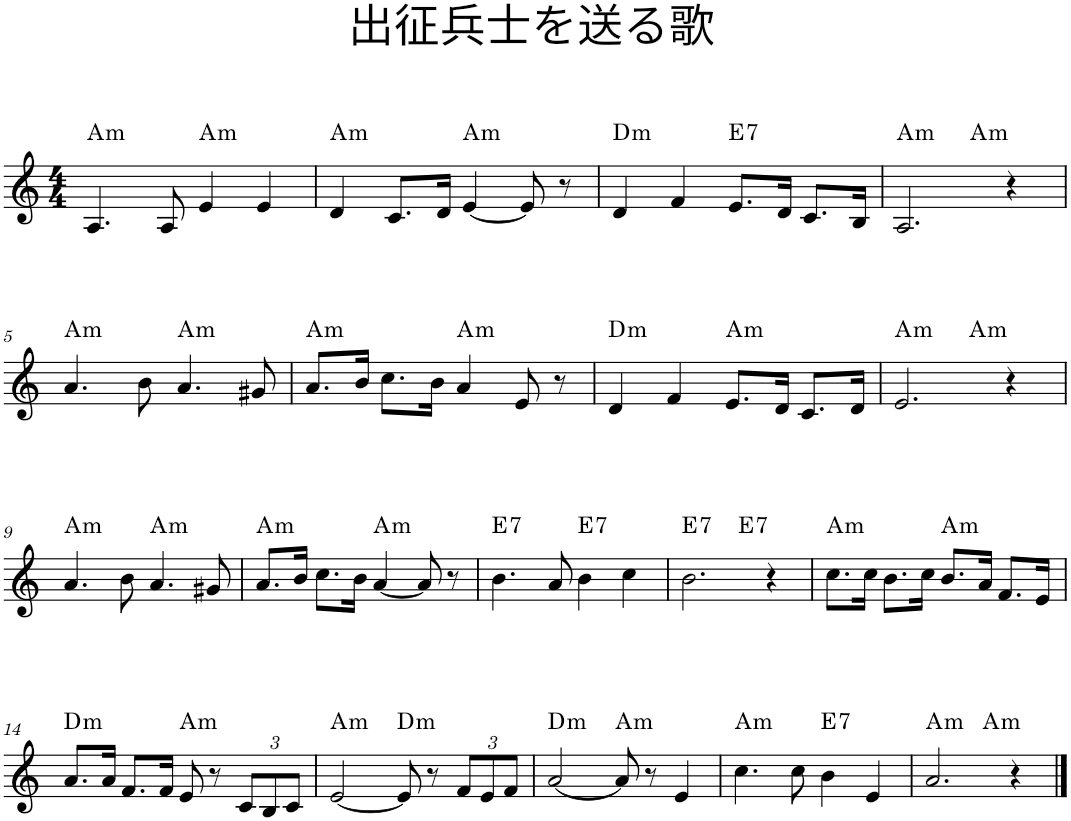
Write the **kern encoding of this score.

**kern	**harte
*part1	*part1
*staff1	*
*I"Piano	*
*I'Pno.	*
*clefG2	*
*k[]	*
*M4/4	*
=1	=1
!	!LO:H:kt=m
4.A/	A:min
8A/	.
!	!LO:H:kt=m
4e/	A:min
4e/	.
=2	=2
!	!LO:H:kt=m
4d/	A:min
8.c/L	.
16d/Jk	.
!	!LO:H:kt=m
[<4e/	A:min
8e/]	.
8r	.
=3	=3
!	!LO:H:kt=m
4d/	D:min
4f/	.
!	!LO:H:kt=7
8.e/L	E:7
16d/Jk	.
8.c/L	.
16B/Jk	.
=4	=4
!	!LO:H:kt=m
*^	*
2.A/	2ryy	A:min
!	!	!LO:H:kt=m
.	2ryy	A:min
4r	.	.
!!LO:LB:g=z	!!
=5	=5	=5
!	!	!LO:H:kt=m
*v	*v	*
4.a/	A:min
8b\	.
!	!LO:H:kt=m
4.a/	A:min
8g#X/	.
=6	=6
!	!LO:H:kt=m
8.a/L	A:min
16b/Jk	.
8.cc\L	.
16b\Jk	.
!	!LO:H:kt=m
4a/	A:min
8e/	.
8r	.
=7	=7
!	!LO:H:kt=m
4d/	D:min
4f/	.
!	!LO:H:kt=m
8.e/L	A:min
16d/Jk	.
8.c/L	.
16d/Jk	.
=8	=8
!	!LO:H:kt=m
*^	*
2.e/	2ryy	A:min
!	!	!LO:H:kt=m
.	2ryy	A:min
4r	.	.
!!LO:LB:g=z	!!
=9	=9	=9
!	!	!LO:H:kt=m
*v	*v	*
4.a/	A:min
8b\	.
!	!LO:H:kt=m
4.a/	A:min
8g#X/	.
=10	=10
!	!LO:H:kt=m
8.a/L	A:min
16b/Jk	.
8.cc\L	.
16b\Jk	.
!	!LO:H:kt=m
[<4a/	A:min
8a/]	.
8r	.
=11	=11
!	!LO:H:kt=7
4.b\	E:7
8a/	.
!	!LO:H:kt=7
4b\	E:7
4cc\	.
=12	=12
!	!LO:H:kt=7
*^	*
2.b\	2ryy	E:7
!	!	!LO:H:kt=7
.	2ryy	E:7
4r	.	.
=13	=13	=13
!	!	!LO:H:kt=m
*v	*v	*
8.cc\L	A:min
16cc\Jk	.
8.b\L	.
16cc\Jk	.
!	!LO:H:kt=m
8.b/L	A:min
16a/Jk	.
8.f/L	.
16e/Jk	.
!!LO:LB:g=z
=14	=14
!	!LO:H:kt=m
8.a/L	D:min
16a/Jk	.
8.f/L	.
16f/Jk	.
!	!LO:H:kt=m
8e/	A:min
8r	.
*Xbrackettup	*
12c/L	.
12B/	.
12c/J	.
=15	=15
!	!LO:H:kt=m
[<2e/	A:min
!	!LO:H:kt=m
8e/]	D:min
8r	.
12f/L	.
12e/	.
12f/J	.
=16	=16
!	!LO:H:kt=m
[2a/	D:min
!	!LO:H:kt=m
8a/]	A:min
8r	.
4e/	.
=17	=17
!	!LO:H:kt=m
4.cc\	A:min
8cc\	.
!	!LO:H:kt=7
4b\	E:7
4e/	.
=18	=18
!	!LO:H:kt=m
*^	*
2.a/	2ryy	A:min
!	!	!LO:H:kt=m
.	2ryy	A:min
4r	.	.
*v	*v	*
==	==
*-	*-
